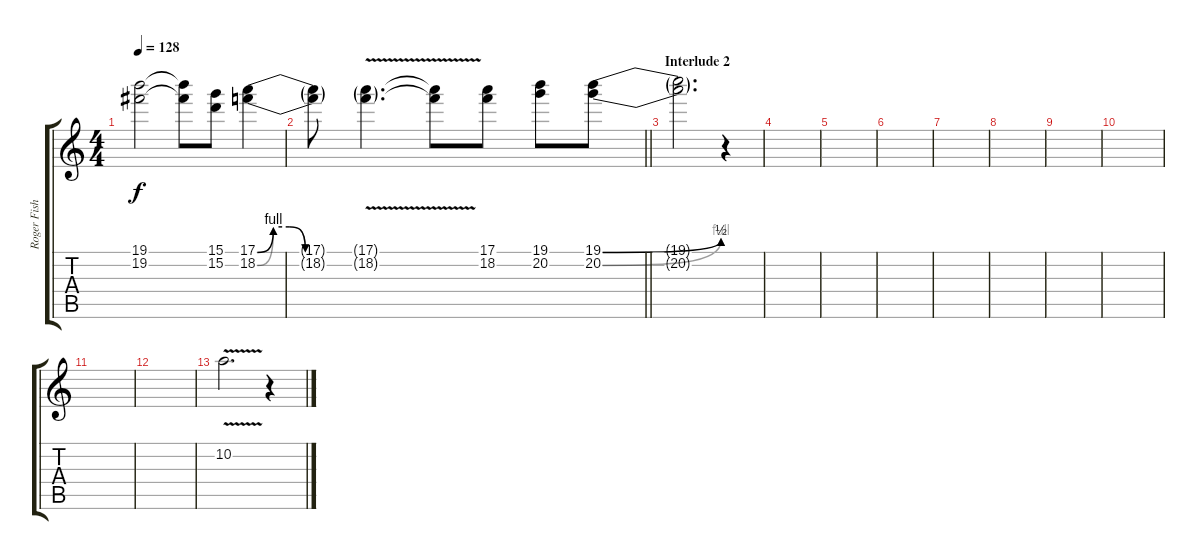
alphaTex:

\track ("Roger Fisher Solo" "Roger Fish") {instrument overdrivenguitar}
\staff {score tabs}
\tuning (E4 B3 G3 D3 A2 E2) {hide}
\ts (4 4)
\tempo 128
\clef g2
\ks c
(19.1{t} 19.2{t}).2{dy f} (19.1{t} 19.2{t}).8 (15.1 15.2).8 (17.1{be (custom 0 0 10 4 20 4 30 0 60 0)} 18.2{be (custom 0 0 10 4 20 4 30 0 60 0)}).4 |
\barLineRight lightlight
(17.1{t} 18.2{t}).8 (17.1{v g} 18.2{v g}).4{d} (17.1{t} 18.2{t}).8 (17.1 18.2).8 (19.1 20.2).8 (19.1{be (bend 0 0 60 2)} 20.2{be (bend 0 0 60 4)}).8 |
\section ("" "Interlude 2")
(19.1{t} 20.2{t}).2{d} r.4 |
|
|
|
|
|
|
|
|
|
10.2{v}.2{d} r.4
